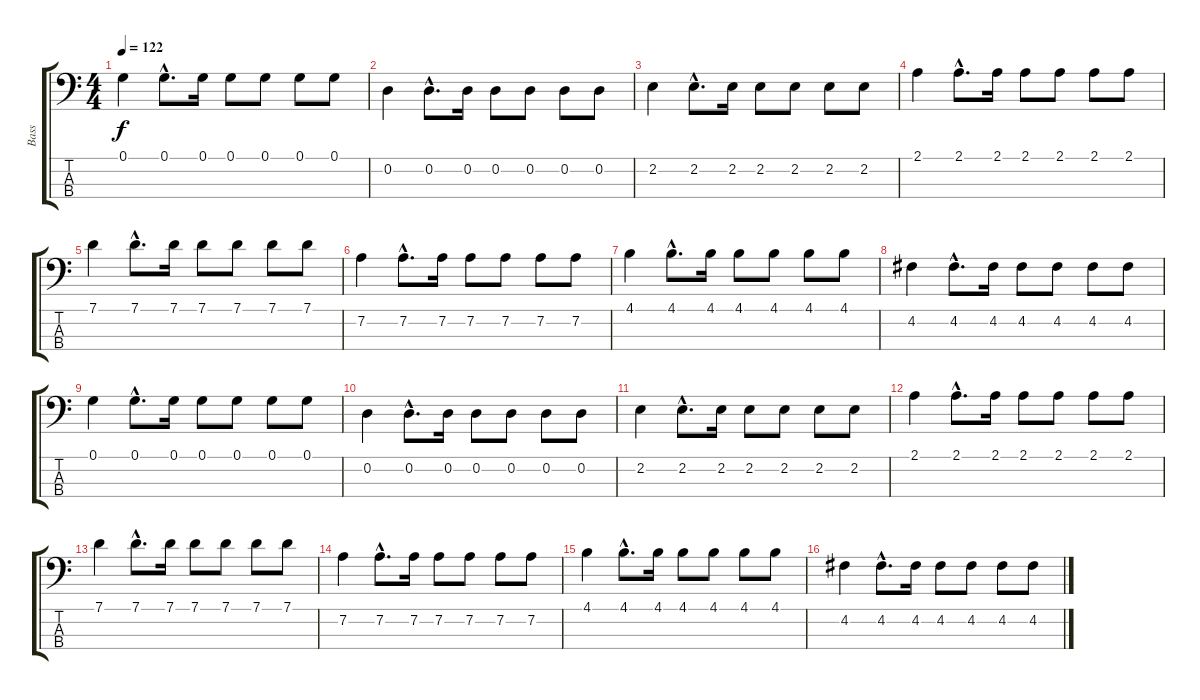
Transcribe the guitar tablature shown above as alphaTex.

\track ("Bass" "Bass") {instrument electricbassfinger}
\staff {score tabs}
\tuning (G2 D2 A1 E1) {hide}
\ts (4 4)
\tempo 122
\clef f4
\ks c
0.1.4{dy f} 0.1{hac}.8{d} 0.1.16 0.1.8 0.1.8 0.1.8 0.1.8 |
0.2.4 0.2{hac}.8{d} 0.2.16 0.2.8 0.2.8 0.2.8 0.2.8 |
2.2.4 2.2{hac}.8{d} 2.2.16 2.2.8 2.2.8 2.2.8 2.2.8 |
2.1.4 2.1{hac}.8{d} 2.1.16 2.1.8 2.1.8 2.1.8 2.1.8 |
7.1.4 7.1{hac}.8{d} 7.1.16 7.1.8 7.1.8 7.1.8 7.1.8 |
7.2.4 7.2{hac}.8{d} 7.2.16 7.2.8 7.2.8 7.2.8 7.2.8 |
4.1.4 4.1{hac}.8{d} 4.1.16 4.1.8 4.1.8 4.1.8 4.1.8 |
4.2.4 4.2{hac}.8{d} 4.2.16 4.2.8 4.2.8 4.2.8 4.2.8 |
0.1.4 0.1{hac}.8{d} 0.1.16 0.1.8 0.1.8 0.1.8 0.1.8 |
0.2.4 0.2{hac}.8{d} 0.2.16 0.2.8 0.2.8 0.2.8 0.2.8 |
2.2.4 2.2{hac}.8{d} 2.2.16 2.2.8 2.2.8 2.2.8 2.2.8 |
2.1.4 2.1{hac}.8{d} 2.1.16 2.1.8 2.1.8 2.1.8 2.1.8 |
7.1.4 7.1{hac}.8{d} 7.1.16 7.1.8 7.1.8 7.1.8 7.1.8 |
7.2.4 7.2{hac}.8{d} 7.2.16 7.2.8 7.2.8 7.2.8 7.2.8 |
4.1.4 4.1{hac}.8{d} 4.1.16 4.1.8 4.1.8 4.1.8 4.1.8 |
4.2.4 4.2{hac}.8{d} 4.2.16 4.2.8 4.2.8 4.2.8 4.2.8
